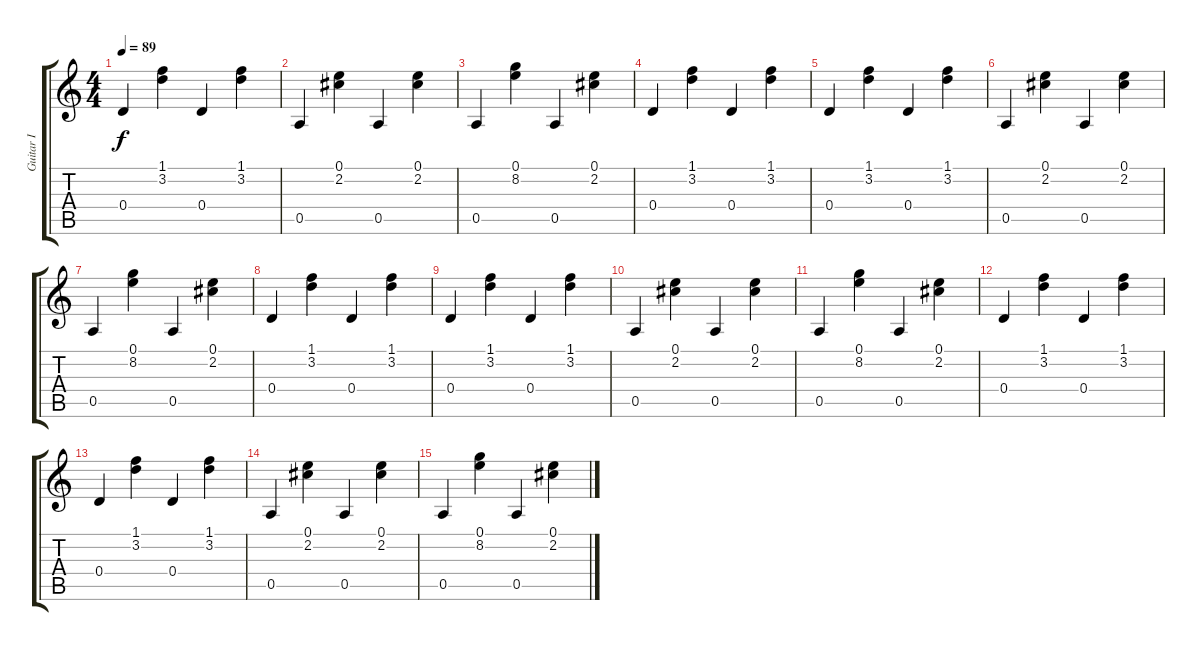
\track ("Guitar I" "Guitar I") {instrument acousticguitarsteel}
\staff {score tabs}
\tuning (E4 B3 G3 D3 A2 E2) {hide}
\ts (4 4)
\tempo 89
\clef g2
\ks c
0.4.4{dy f} (1.1 3.2).4 0.4.4 (1.1 3.2).4 |
0.5.4 (0.1 2.2).4 0.5.4 (0.1 2.2).4 |
0.5.4 (0.1 8.2).4 0.5.4 (0.1 2.2).4 |
0.4.4 (1.1 3.2).4 0.4.4 (1.1 3.2).4 |
0.4.4 (1.1 3.2).4 0.4.4 (1.1 3.2).4 |
0.5.4 (0.1 2.2).4 0.5.4 (0.1 2.2).4 |
0.5.4 (0.1 8.2).4 0.5.4 (0.1 2.2).4 |
0.4.4 (1.1 3.2).4 0.4.4 (1.1 3.2).4 |
0.4.4 (1.1 3.2).4 0.4.4 (1.1 3.2).4 |
0.5.4 (0.1 2.2).4 0.5.4 (0.1 2.2).4 |
0.5.4 (0.1 8.2).4 0.5.4 (0.1 2.2).4 |
0.4.4 (1.1 3.2).4 0.4.4 (1.1 3.2).4 |
0.4.4 (1.1 3.2).4 0.4.4 (1.1 3.2).4 |
0.5.4 (0.1 2.2).4 0.5.4 (0.1 2.2).4 |
0.5.4 (0.1 8.2).4 0.5.4 (0.1 2.2).4
